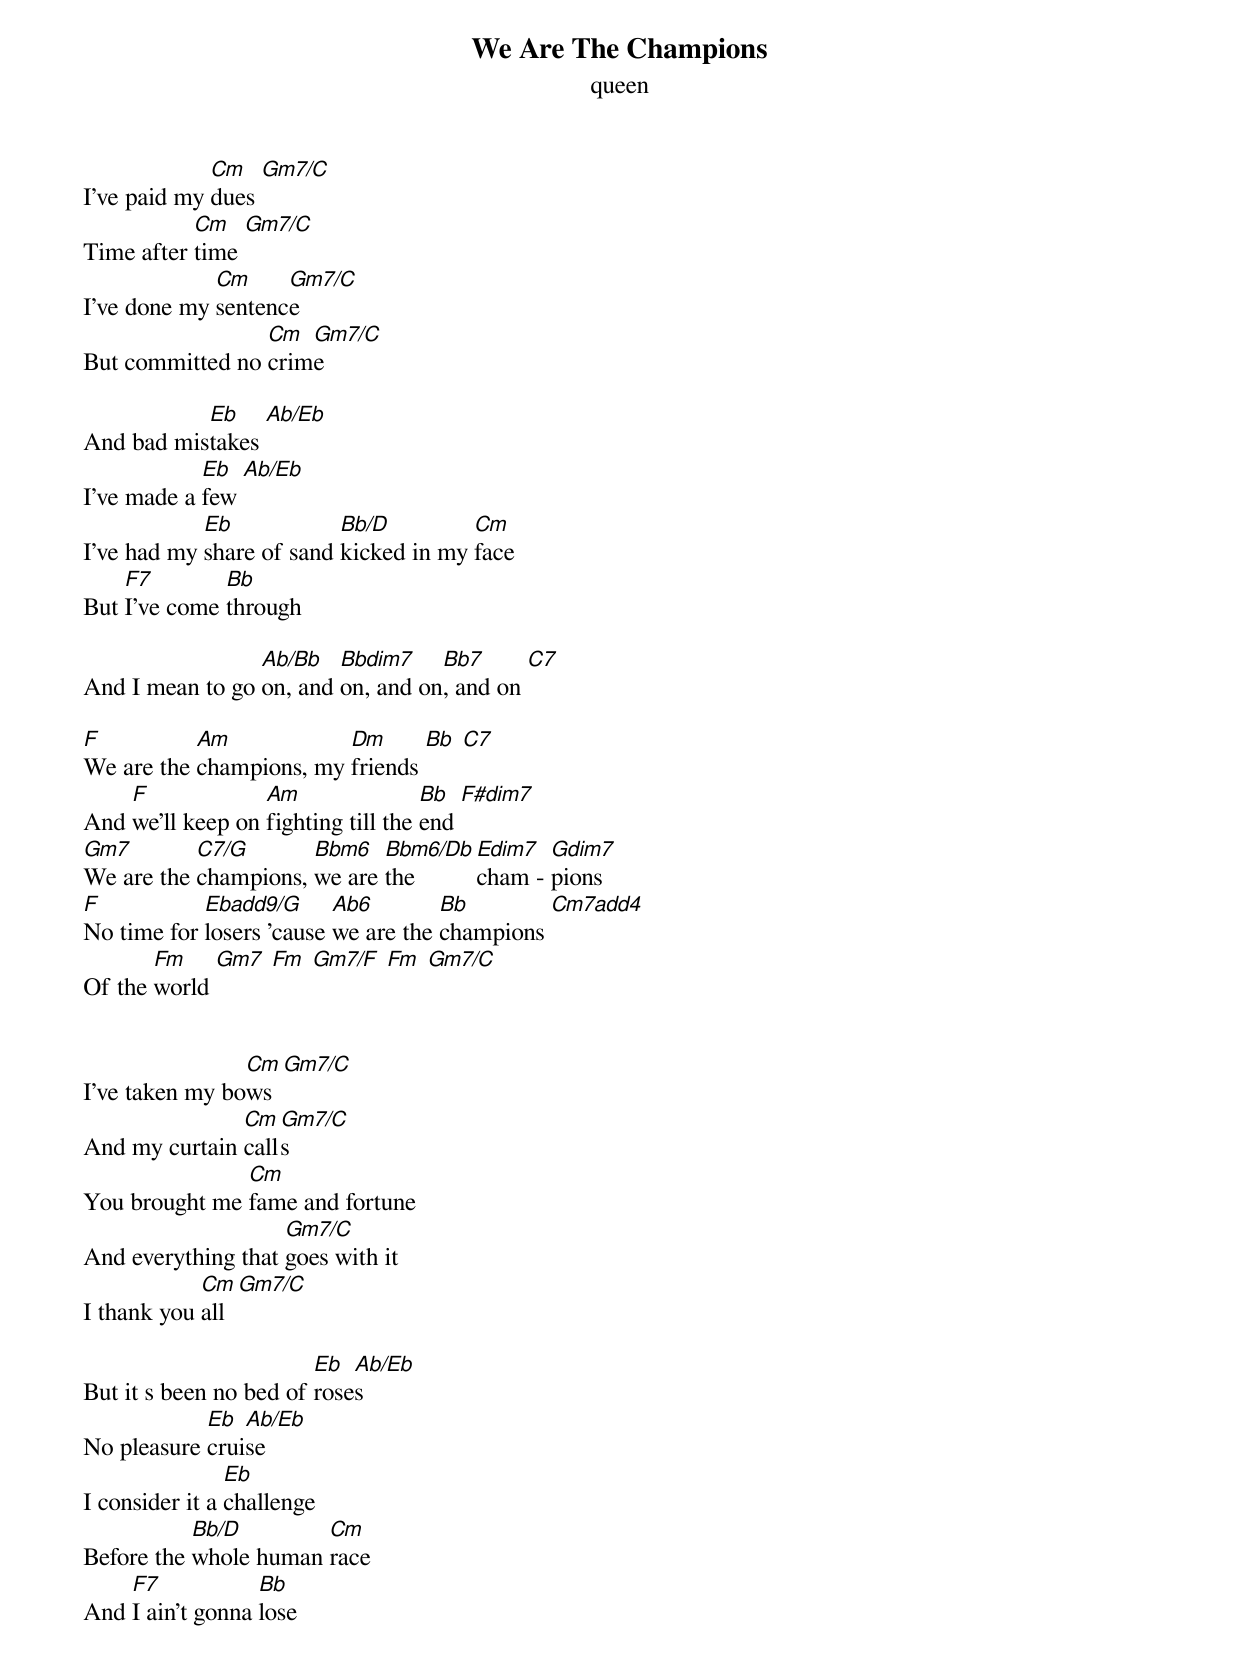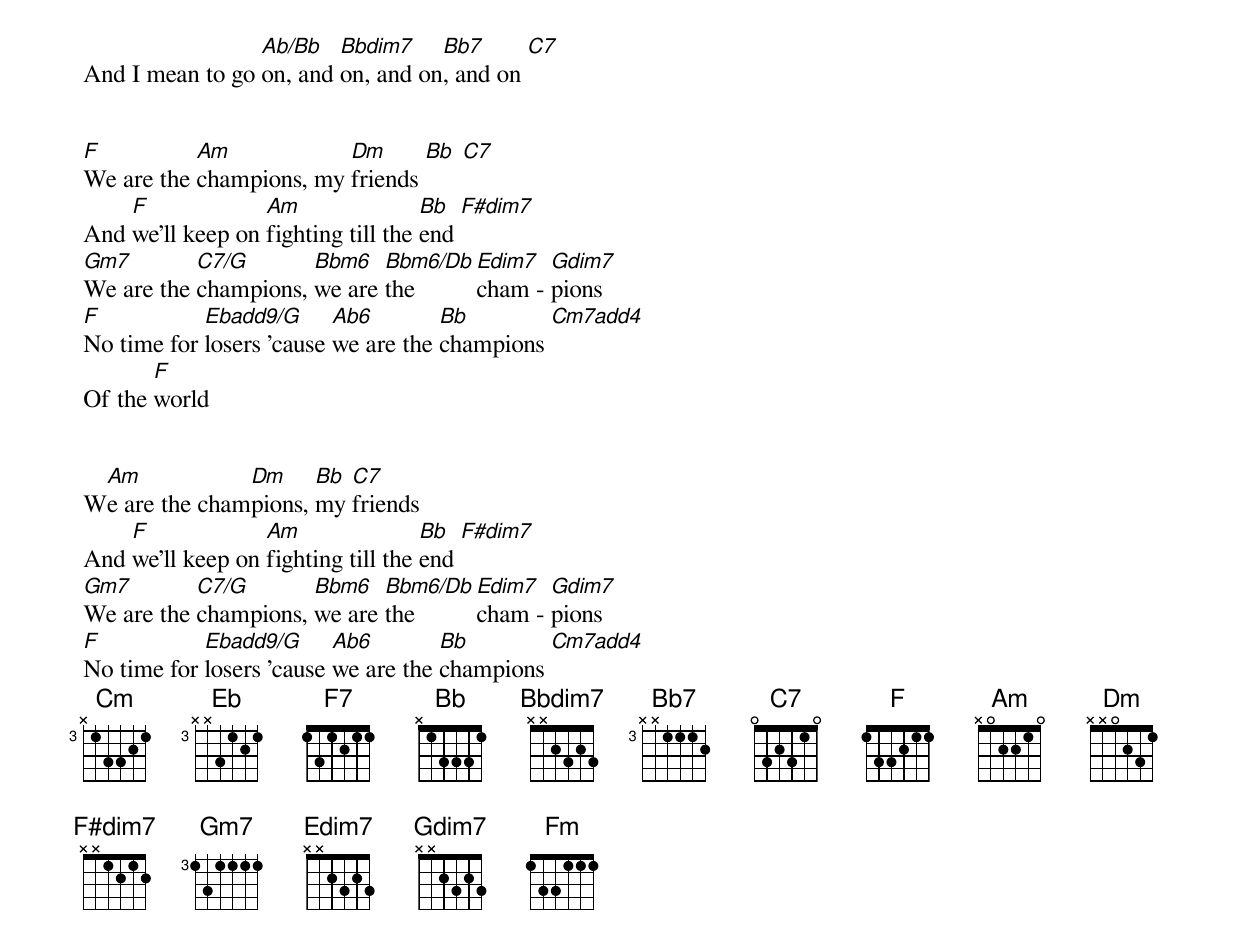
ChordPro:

{title: We Are The Champions}
{subtitle: queen}
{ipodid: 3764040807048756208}

I've paid my [Cm]dues [Gm7/C]
Time after [Cm]time [Gm7/C]
I've done my [Cm]sentenc[Gm7/C]e
But committed no [Cm]crim[Gm7/C]e

And bad mis[Eb]takes [Ab/Eb]
I've made a [Eb]few [Ab/Eb]
I've had my [Eb]share of sand [Bb/D]kicked in my [Cm]face
But [F7]I've come [Bb]through

And I mean to go [Ab/Bb]on, and [Bbm7(b5)]on, and on[Bb7], and on [C7]

[F]We are the [Am]champions, my [Dm]friends [Bb] [C7]
And [F]we'll keep on [Am]fighting till the [Bb]end [F#dim7]
[Gm7]We are the [C7/G]champions, [Bbm6]we are [Bbm6/Db]the [Edim7]cham - [Gdim7]pions
[F]No time for [Ebadd9/G]losers 'cause [Ab6]we are the [Bb]champions [Cm7add4]
Of the [Fm]world [Gm7] [Fm] [Gm7/F] [Fm] [Gm7/C]


I've taken my bo[Cm]ws [Gm7/C]
And my curtain [Cm]call[Gm7/C]s
You brought me [Cm]fame and fortune
And everything that [Gm7/C]goes with it
I thank you [Cm]all [Gm7/C]

But it s been no bed of [Eb]rose[Ab/Eb]s
No pleasure [Eb]crui[Ab/Eb]se
I consider it a [Eb]challenge
Before the [Bb/D]whole human [Cm]race
And [F7]I ain't gonna [Bb]lose

And I mean to go [Ab/Bb]on, and [Bbm7(b5)]on, and on[Bb7], and on [C7]


[F]We are the [Am]champions, my [Dm]friends [Bb] [C7]
And [F]we'll keep on [Am]fighting till the [Bb]end [F#dim7]
[Gm7]We are the [C7/G]champions, [Bbm6]we are [Bbm6/Db]the       [Edim7]cham - [Gdim7]pions
[F]No time for [Ebadd9/G]losers 'cause [Ab6]we are the [Bb]champions [Cm7add4]
Of the [F]world


W[Am]e are the cham[Dm]pions, [Bb]my [C7]friends
And [F]we'll keep on [Am]fighting till the [Bb]end [F#dim7]
[Gm7]We are the [C7/G]champions, [Bbm6]we are [Bbm6/Db]the       [Edim7]cham - [Gdim7]pions
[F]No time for [Ebadd9/G]losers 'cause [Ab6]we are the [Bb]champions [Cm7add4]
